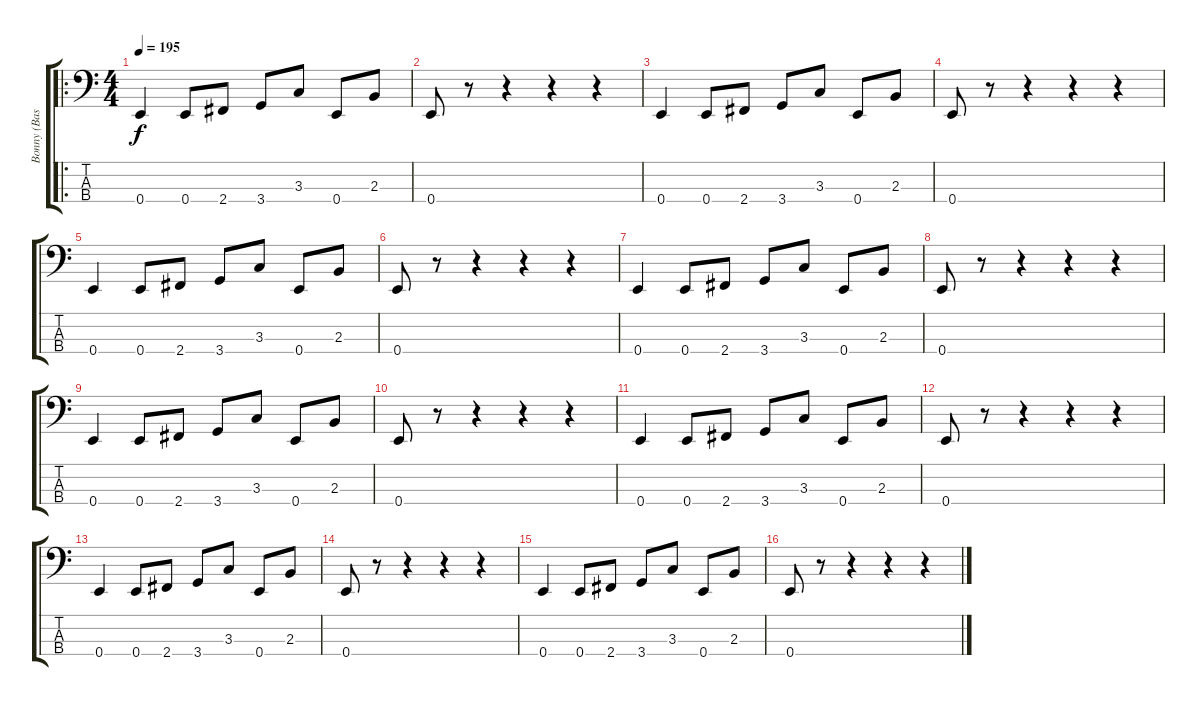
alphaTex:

\track ("Bonny (Bass)" "Bonny (Bas") {instrument electricbassfinger}
\staff {score tabs}
\tuning (G2 D2 A1 E1) {hide}
\ro
\ts (4 4)
\tempo 195
\clef f4
\ks c
0.4.4{dy f instrument electricbassfinger} 0.4.8 2.4.8 3.4.8 3.3.8 0.4.8 2.3.8 |
0.4.8 r.8 r.4 r.4 r.4 |
0.4.4 0.4.8 2.4.8 3.4.8 3.3.8 0.4.8 2.3.8 |
0.4.8 r.8 r.4 r.4 r.4 |
0.4.4 0.4.8 2.4.8 3.4.8 3.3.8 0.4.8 2.3.8 |
0.4.8 r.8 r.4 r.4 r.4 |
0.4.4 0.4.8 2.4.8 3.4.8 3.3.8 0.4.8 2.3.8 |
0.4.8 r.8 r.4 r.4 r.4 |
0.4.4 0.4.8 2.4.8 3.4.8 3.3.8 0.4.8 2.3.8 |
0.4.8 r.8 r.4 r.4 r.4 |
0.4.4 0.4.8 2.4.8 3.4.8 3.3.8 0.4.8 2.3.8 |
0.4.8 r.8 r.4 r.4 r.4 |
0.4.4 0.4.8 2.4.8 3.4.8 3.3.8 0.4.8 2.3.8 |
0.4.8 r.8 r.4 r.4 r.4 |
0.4.4 0.4.8 2.4.8 3.4.8 3.3.8 0.4.8 2.3.8 |
0.4.8 r.8 r.4 r.4 r.4
